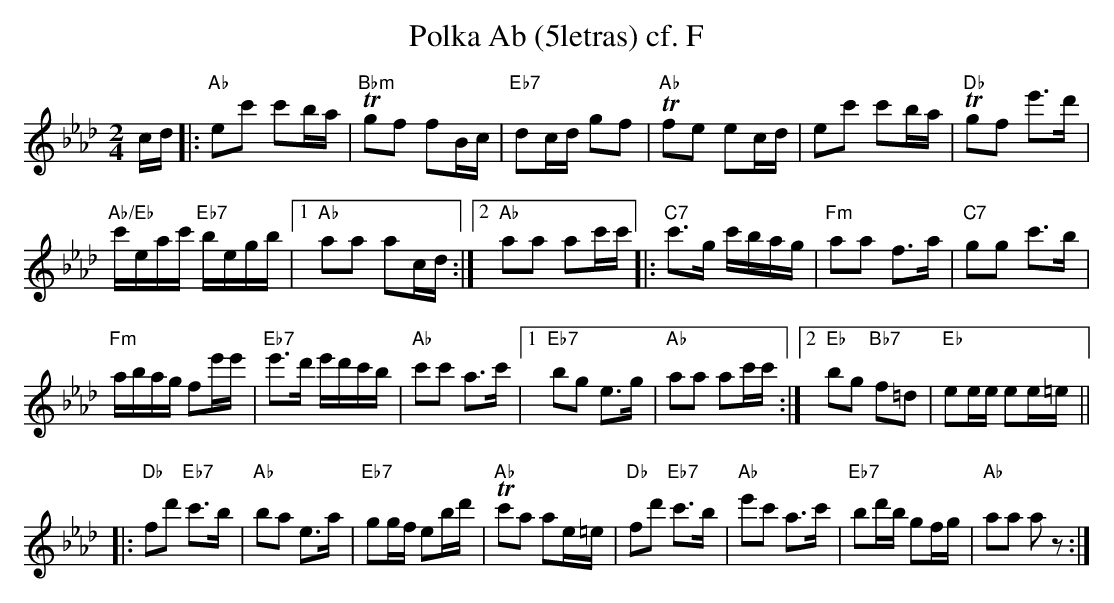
X:1
T:Polka Ab (5letras) cf. F
M:2/4
L:1/16
K:Abmaj%%MIDI gchordon
cd |: "Ab"e2c'2 c'2ba | "Bbm"Tg2f2 f2Bc | "Eb7"d2cd g2f2 | "Ab"Tf2e2 e2cd | e2c'2 c'2ba | "Db"Tg2f2 e'3d' |
"Ab/Eb"c'eac' "Eb7"begb |1 "Ab"a2a2 a2cd :|2 "Ab"a2a2 a2c'c' |: "C7"c'3g c'bag | "Fm"a2a2 f3a | "C7"g2g2 c'3b |
"Fm"abag f2e'e' | "Eb7"e'3d' e'd'c'b | "Ab"c'2c'2 a3c' |1 "Eb7"b2g2 e3g | "Ab"a2a2 a2c'c' :|2 "Eb"b2g2 "Bb7"f2=d2 | "Eb"e2ee e2e=e ||
|: "Db"f2d'2 "Eb7"c'3b | "Ab"b2a2 e3a | "Eb7"g2gf e2bd' | "Ab"Tc'2a2 a2e=e | "Db"f2d'2 "Eb7"c'3b | "Ab"e'2c'2 a3c' | "Eb7"b2d'b g2fg | "Ab"a2a2 a2z2 :|
